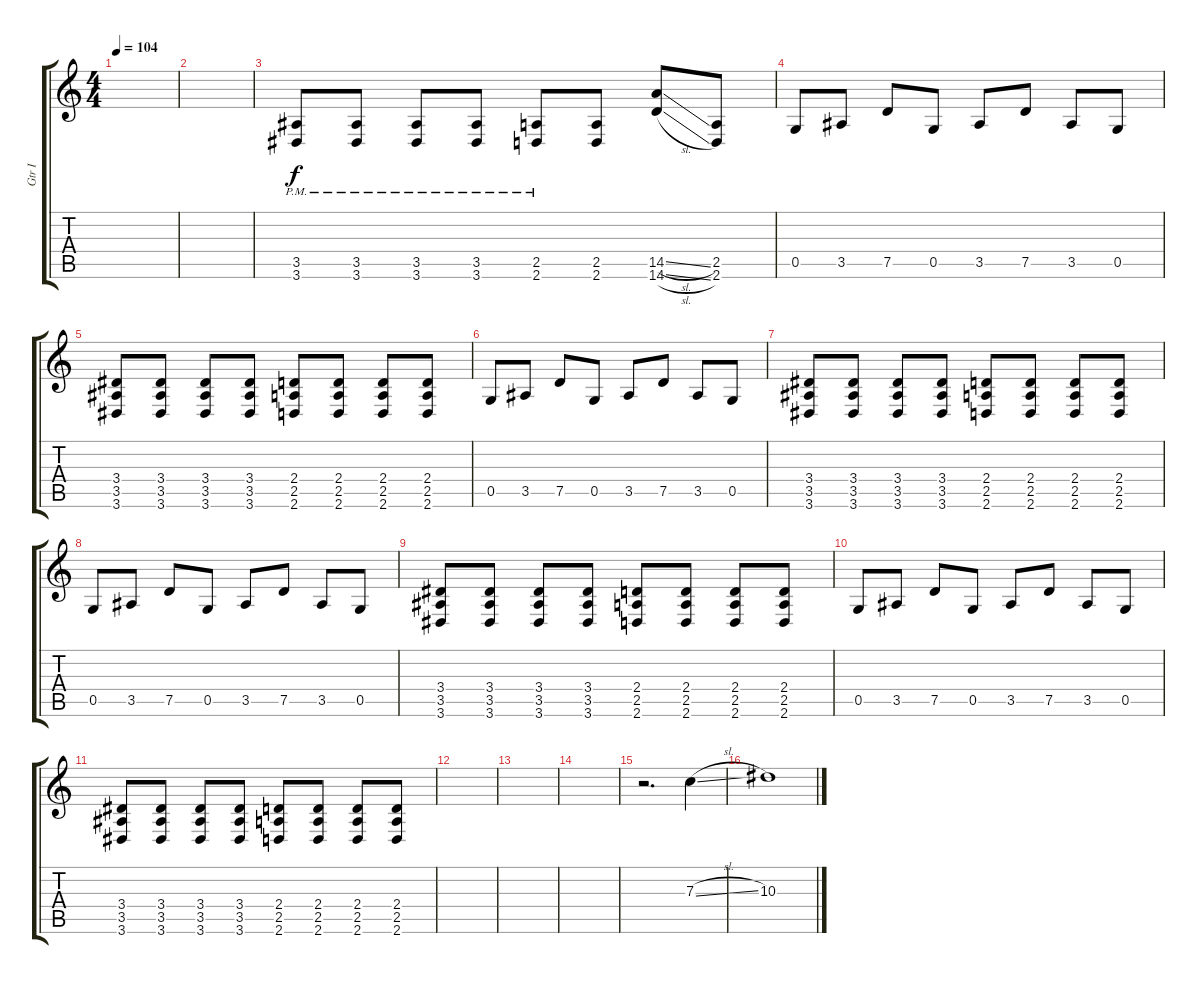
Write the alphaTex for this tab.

\track ("Gtr I" "Gtr I") {instrument overdrivenguitar}
\staff {score tabs}
\tuning (D4 A3 F3 C3 G2 C2) {hide}
\ts (4 4)
\tempo 104
\clef g2
\ks c
|
|
(3.5{pm} 3.6{pm}).8 (3.5{pm} 3.6{pm}).8 (3.5{pm} 3.6{pm}).8 (3.5{pm} 3.6{pm}).8 (2.5{pm} 2.6{pm}).8 (2.5 2.6).8 (14.5{sl} 14.6{sl}).8 (2.5 2.6).8 |
0.5.8 3.5.8 7.5.8 0.5.8 3.5.8 7.5.8 3.5.8 0.5.8 |
(3.4 3.5 3.6).8 (3.4 3.5 3.6).8 (3.4 3.5 3.6).8 (3.4 3.5 3.6).8 (2.4 2.5 2.6).8 (2.4 2.5 2.6).8 (2.4 2.5 2.6).8 (2.4 2.5 2.6).8 |
0.5.8 3.5.8 7.5.8 0.5.8 3.5.8 7.5.8 3.5.8 0.5.8 |
(3.4 3.5 3.6).8 (3.4 3.5 3.6).8 (3.4 3.5 3.6).8 (3.4 3.5 3.6).8 (2.4 2.5 2.6).8 (2.4 2.5 2.6).8 (2.4 2.5 2.6).8 (2.4 2.5 2.6).8 |
0.5.8 3.5.8 7.5.8 0.5.8 3.5.8 7.5.8 3.5.8 0.5.8 |
(3.4 3.5 3.6).8 (3.4 3.5 3.6).8 (3.4 3.5 3.6).8 (3.4 3.5 3.6).8 (2.4 2.5 2.6).8 (2.4 2.5 2.6).8 (2.4 2.5 2.6).8 (2.4 2.5 2.6).8 |
0.5.8 3.5.8 7.5.8 0.5.8 3.5.8 7.5.8 3.5.8 0.5.8 |
(3.4 3.5 3.6).8 (3.4 3.5 3.6).8 (3.4 3.5 3.6).8 (3.4 3.5 3.6).8 (2.4 2.5 2.6).8 (2.4 2.5 2.6).8 (2.4 2.5 2.6).8 (2.4 2.5 2.6).8 |
|
|
|
r.2{d} 7.3{sl}.4 |
10.3.1
